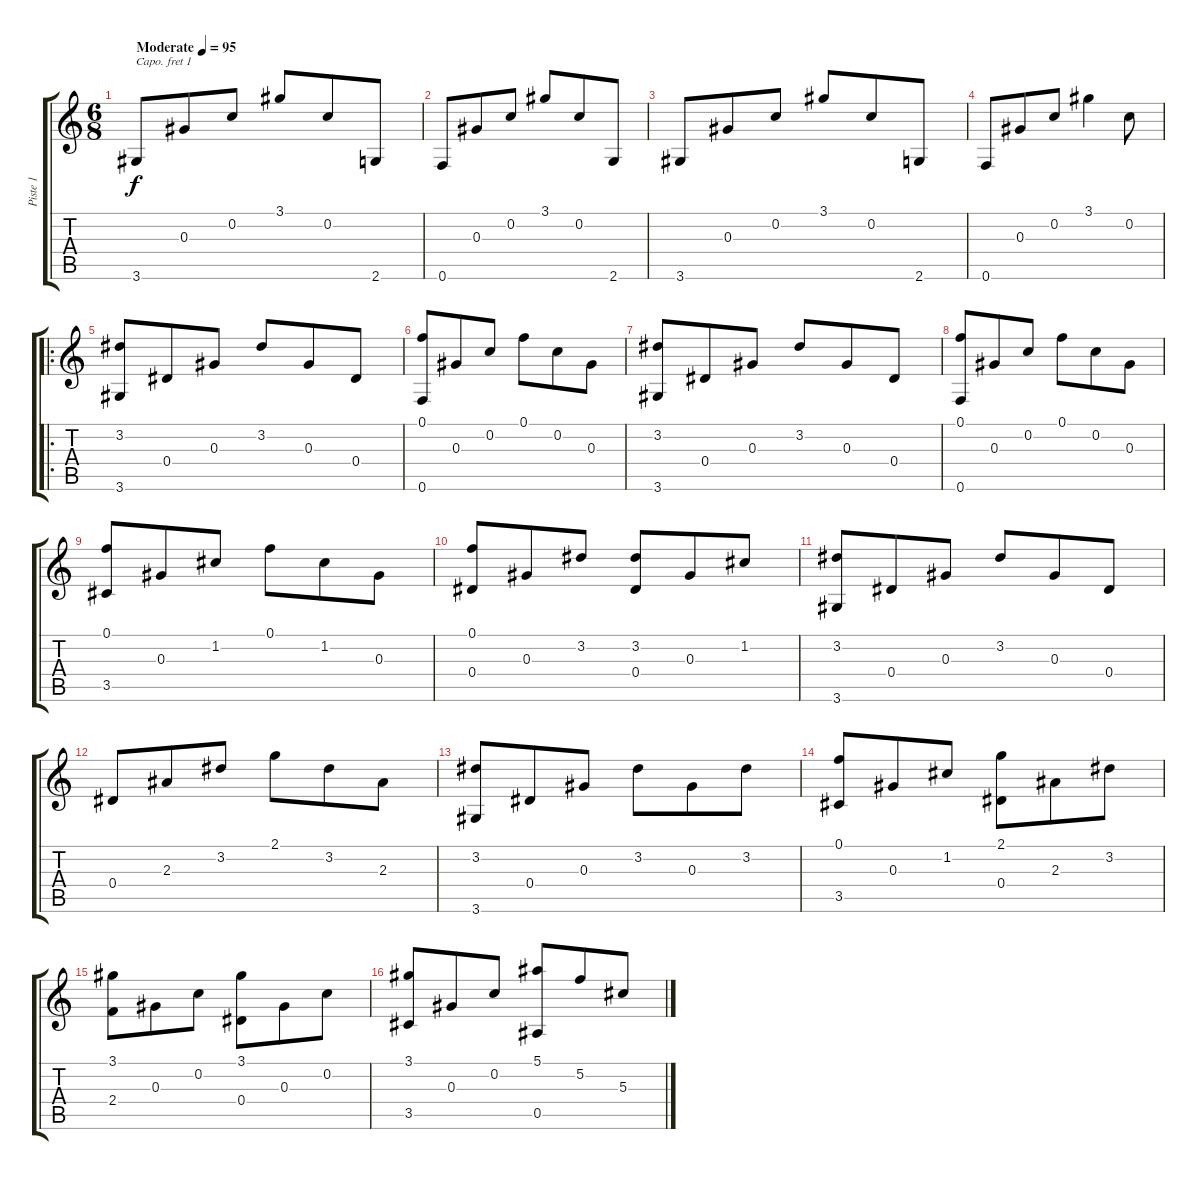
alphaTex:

\track ("Piste 1" "Piste 1") {instrument acousticguitarnylon}
\staff {score tabs}
\capo 1
\tuning (E4 B3 G3 D3 A2 E2) {hide}
\ts (6 8)
\tempo (95 "Moderate")
\clef g2
\ks c
3.6.8{dy f instrument acousticguitarnylon} 0.3.8 0.2.8 3.1.8 0.2.8 2.6.8 |
0.6.8 0.3.8 0.2.8 3.1.8 0.2.8 2.6.8 |
3.6.8 0.3.8 0.2.8 3.1.8 0.2.8 2.6.8 |
0.6.8 0.3.8 0.2.8 3.1.4 0.2.8 |
\ro
(3.2 3.6).8 0.4.8 0.3.8 3.2.8 0.3.8 0.4.8 |
(0.1 0.6).8 0.3.8 0.2.8 0.1.8 0.2.8 0.3.8 |
(3.2 3.6).8 0.4.8 0.3.8 3.2.8 0.3.8 0.4.8 |
(0.1 0.6).8 0.3.8 0.2.8 0.1.8 0.2.8 0.3.8 |
(0.1 3.5).8 0.3.8 1.2.8 0.1.8 1.2.8 0.3.8 |
(0.1 0.4).8 0.3.8 3.2.8 (3.2 0.4).8 0.3.8 1.2.8 |
(3.2 3.6).8 0.4.8 0.3.8 3.2.8 0.3.8 0.4.8 |
0.4.8 2.3.8 3.2.8 2.1.8 3.2.8 2.3.8 |
(3.2 3.6).8 0.4.8 0.3.8 3.2.8 0.3.8 3.2.8 |
(0.1 3.5).8 0.3.8 1.2.8 (2.1 0.4).8 2.3.8 3.2.8 |
(3.1 2.4).8 0.3.8 0.2.8 (3.1 0.4).8 0.3.8 0.2.8 |
(3.1 3.5).8 0.3.8 0.2.8 (5.1 0.5).8 5.2.8 5.3.8
